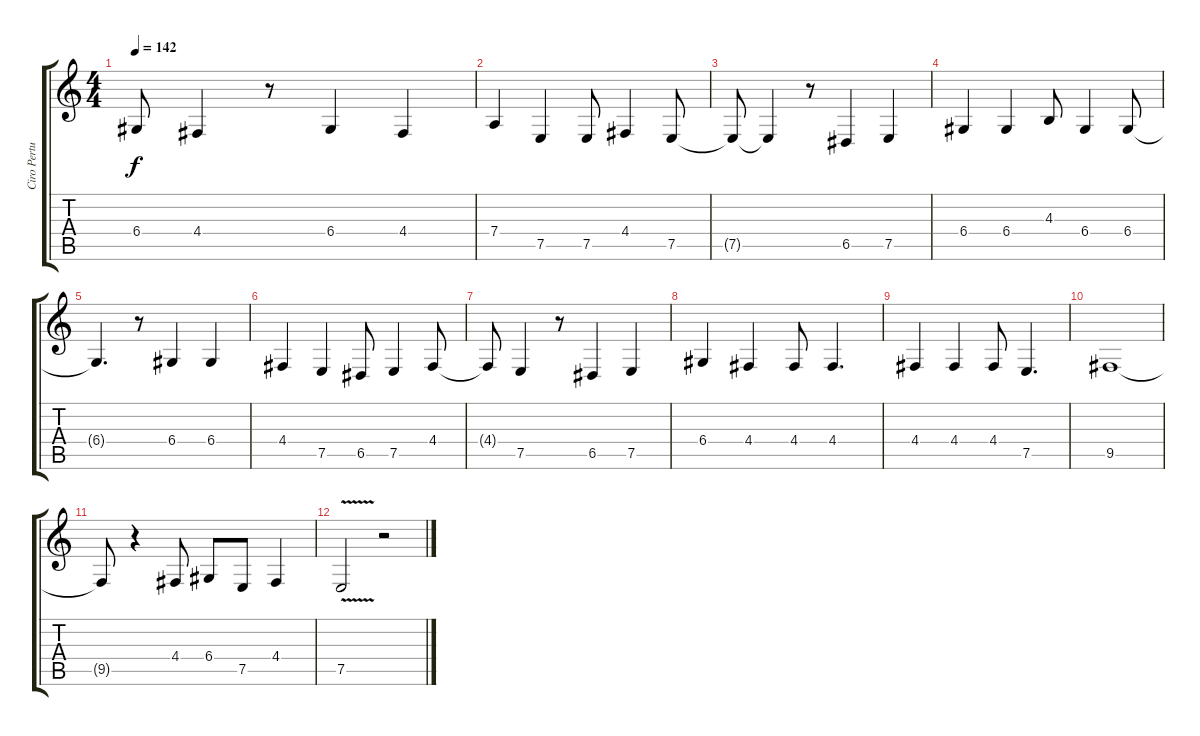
\track ("Ciro Pertusi" "Ciro Pertu") {instrument sopranosax}
\staff {score tabs}
\tuning (E4 B3 G3 D3 A2 E2) {hide}
\ts (4 4)
\tempo 142
\clef g2
\ks c
6.4{t}.8{dy f} 4.4.4 r.8 6.4.4 4.4.4 |
7.4.4 7.5.4 7.5.8 4.4.4 7.5.8 |
7.5{t}.8 7.5{t}.4 r.8 6.5.4 7.5.4 |
6.4.4 6.4.4 4.3.8 6.4.4 6.4.8 |
6.4{t}.4{d} r.8 6.4.4 6.4.4 |
4.4.4 7.5.4 6.5.8 7.5.4 4.4.8 |
4.4{t}.8 7.5.4 r.8 6.5.4 7.5.4 |
6.4.4 4.4.4 4.4.8 4.4.4{d} |
4.4.4 4.4.4 4.4.8 7.5.4{d} |
9.5.1 |
9.5{t}.8 r.4 4.4.8 6.4.8 7.5.8 4.4.4 |
7.5{v}.2 r.2
